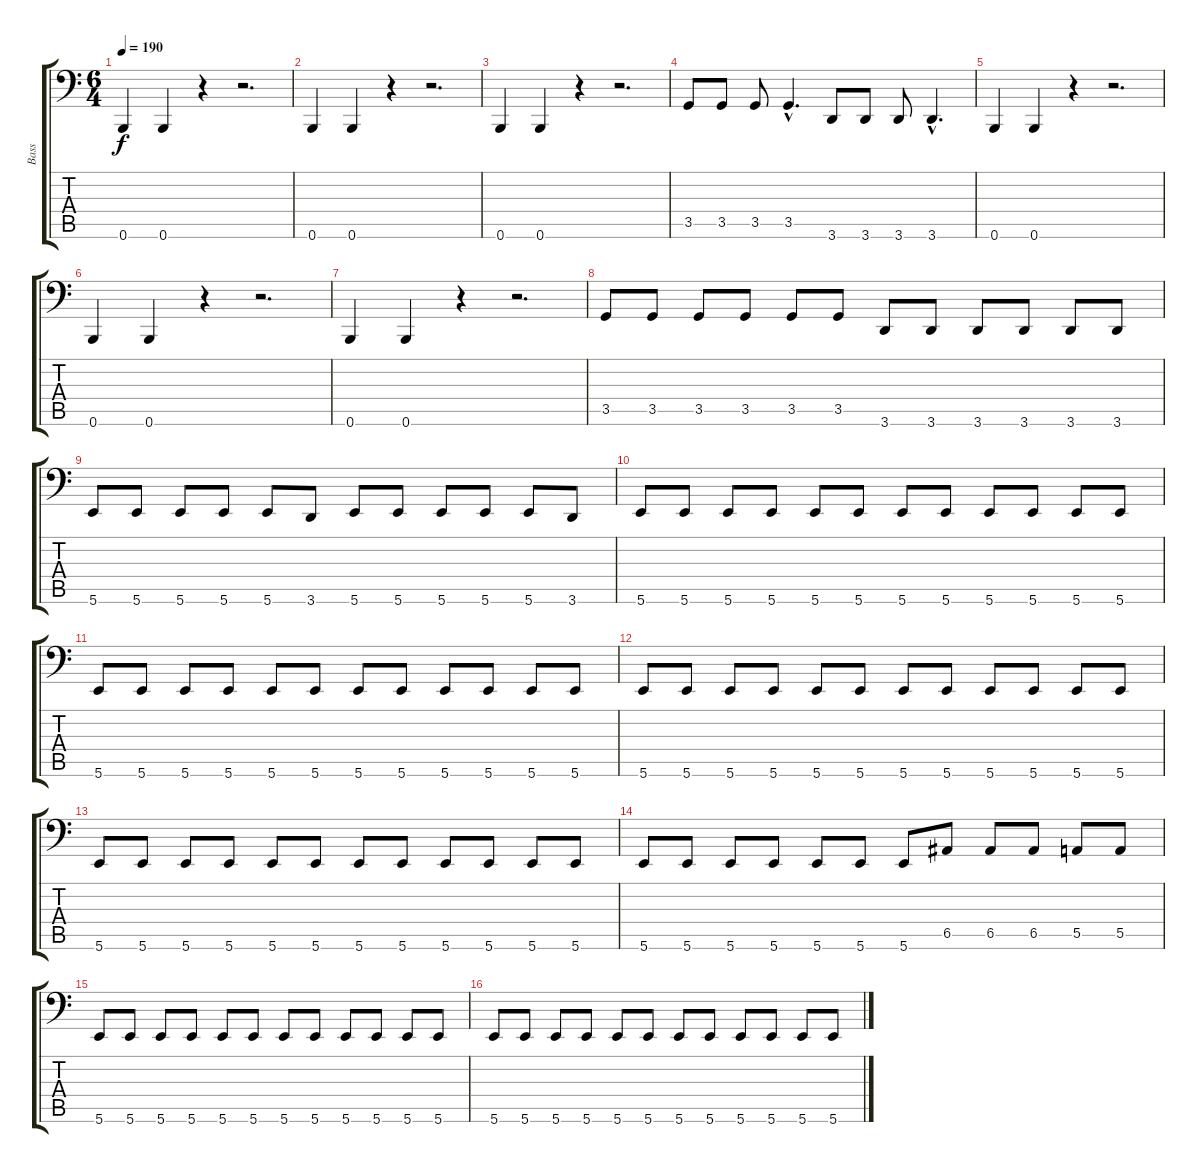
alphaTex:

\track ("Bass" "Bass") {instrument electricbasspick}
\staff {score tabs}
\tuning (B2 G2 D2 A1 E1 B0) {hide}
\ts (6 4)
\tempo 190
\clef f4
\ks c
0.6.4{dy f} 0.6.4 r.4 r.2{d} |
0.6.4 0.6.4 r.4 r.2{d} |
0.6.4 0.6.4 r.4 r.2{d} |
3.5.8 3.5.8 3.5.8 3.5{hac}.4{d} 3.6.8 3.6.8 3.6.8 3.6{hac}.4{d} |
0.6.4 0.6.4 r.4 r.2{d} |
0.6.4 0.6.4 r.4 r.2{d} |
0.6.4 0.6.4 r.4 r.2{d} |
3.5.8 3.5.8 3.5.8 3.5.8 3.5.8 3.5.8 3.6.8 3.6.8 3.6.8 3.6.8 3.6.8 3.6.8 |
5.6.8 5.6.8 5.6.8 5.6.8 5.6.8 3.6.8 5.6.8 5.6.8 5.6.8 5.6.8 5.6.8 3.6.8 |
5.6.8 5.6.8 5.6.8 5.6.8 5.6.8 5.6.8 5.6.8 5.6.8 5.6.8 5.6.8 5.6.8 5.6.8 |
5.6.8 5.6.8 5.6.8 5.6.8 5.6.8 5.6.8 5.6.8 5.6.8 5.6.8 5.6.8 5.6.8 5.6.8 |
5.6.8 5.6.8 5.6.8 5.6.8 5.6.8 5.6.8 5.6.8 5.6.8 5.6.8 5.6.8 5.6.8 5.6.8 |
5.6.8 5.6.8 5.6.8 5.6.8 5.6.8 5.6.8 5.6.8 5.6.8 5.6.8 5.6.8 5.6.8 5.6.8 |
5.6.8 5.6.8 5.6.8 5.6.8 5.6.8 5.6.8 5.6.8 6.5.8 6.5.8 6.5.8 5.5.8 5.5.8 |
5.6.8 5.6.8 5.6.8 5.6.8 5.6.8 5.6.8 5.6.8 5.6.8 5.6.8 5.6.8 5.6.8 5.6.8 |
5.6.8 5.6.8 5.6.8 5.6.8 5.6.8 5.6.8 5.6.8 5.6.8 5.6.8 5.6.8 5.6.8 5.6.8
